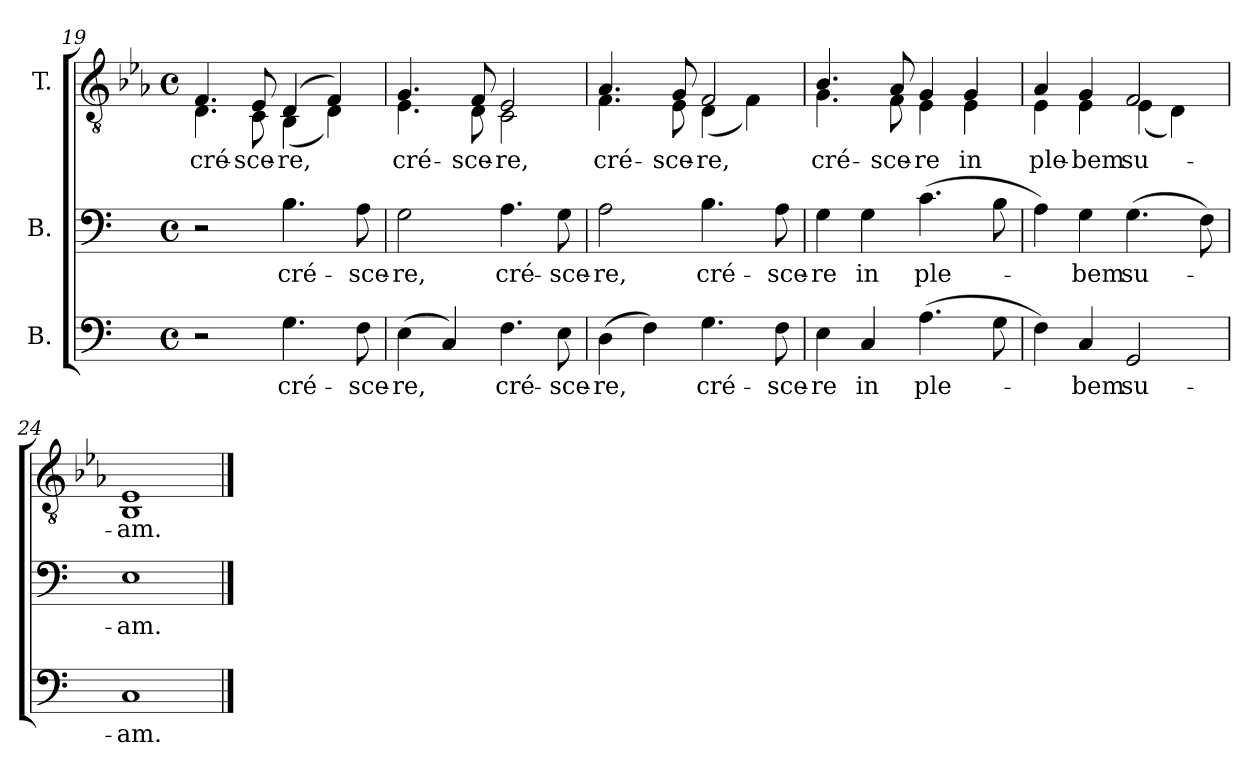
**kern	**text	**kern	**text	**kern	**text
*part3	*part3	*part2	*part2	*part1	*part1
*staff3	*staff3	*staff2	*staff2	*staff1	*staff1
*I"B.	*	*I"B.	*	*I"T.	*
!!LO:LB:g=z
*clefF4	*	*clefF4	*	*clefGv2	*
*	*	*	*	*ITrd2c3	*
*k[]	*	*k[]	*	*k[]	*
*C:	*	*C:	*	*C:	*
*M4/4	*	*M4/4	*	*M4/4	*
*met(c)	*	*met(c)	*	*met(c)	*
=19	=19	=19	=19	=19	=19
!	!	!	!	!	!LO:LY:b:color=#000000
*	*	*	*	*^	*
2r	.	2r	.	4.Di/	4.BBi\	cré-
!	!	!	!	!	!	!LO:LY:b:color=#000000
.	.	.	.	8Ci/	8AAi\	-sce-
!	!LO:LY:b:color=#000000	!	!	!	!	!
!	!	!	!LO:LY:b:color=#000000	!	!	!
!	!	!	!	!	!	!LO:LY:b:color=#000000
4.Gi\	cré-	4.Bi\	cré-	(4BBi/	(4GGi\	-re,
.	.	.	.	4Di/)	4BBi\)	.
!	!LO:LY:b:color=#000000	!	!	!	!	!
!	!	!	!LO:LY:b:color=#000000	!	!	!
8Fi\	-sce-	8Ai\	-sce-	.	.	.
=20	=20	=20	=20	=20	=20	=20
!	!LO:LY:b:color=#000000	!	!	!	!	!
!	!	!	!LO:LY:b:color=#000000	!	!	!
!	!	!	!	!	!	!LO:LY:b:color=#000000
(4Ei\	-re,	2Gi\	-re,	4.Ei/	4.Ci\	cré-
4Ci/)	.	.	.	.	.	.
!	!	!	!	!	!	!LO:LY:b:color=#000000
.	.	.	.	8Di/	8BBi\	-sce-
!	!LO:LY:b:color=#000000	!	!	!	!	!
!	!	!	!LO:LY:b:color=#000000	!	!	!
!	!	!	!	!	!	!LO:LY:b:color=#000000
4.Fi\	cré-	4.Ai\	cré-	2Ci/	2AAi\	-re,
!	!LO:LY:b:color=#000000	!	!	!	!	!
!	!	!	!LO:LY:b:color=#000000	!	!	!
8Ei\	-sce-	8Gi\	-sce-	.	.	.
=21	=21	=21	=21	=21	=21	=21
!	!LO:LY:b:color=#000000	!	!	!	!	!
!	!	!	!LO:LY:b:color=#000000	!	!	!
!	!	!	!	!	!	!LO:LY:b:color=#000000
(4Di\	-re,	2Ai\	-re,	4.Fi/	4.Di\	cré-
4Fi\)	.	.	.	.	.	.
!	!	!	!	!	!	!LO:LY:b:color=#000000
.	.	.	.	8Ei/	8Ci\	-sce-
!	!LO:LY:b:color=#000000	!	!	!	!	!
!	!	!	!LO:LY:b:color=#000000	!	!	!
!	!	!	!	!	!	!LO:LY:b:color=#000000
4.Gi\	cré-	4.Bi\	cré-	2Di/	(4BBi\	-re,
.	.	.	.	.	4Di\)	.
!	!LO:LY:b:color=#000000	!	!	!	!	!
!	!	!	!LO:LY:b:color=#000000	!	!	!
8Fi\	-sce-	8Ai\	-sce-	.	.	.
=22	=22	=22	=22	=22	=22	=22
!	!LO:LY:b:color=#000000	!	!	!	!	!
!	!	!	!LO:LY:b:color=#000000	!	!	!
!	!	!	!	!	!	!LO:LY:b:color=#000000
4Ei\	-re	4Gi\	-re	4.Gi/	4.Ei\	cré-
!	!LO:LY:b:color=#000000	!	!	!	!	!
!	!	!	!LO:LY:b:color=#000000	!	!	!
4Ci/	in	4Gi\	in	.	.	.
!	!	!	!	!	!	!LO:LY:b:color=#000000
.	.	.	.	8Fi/	8Di\	-sce-
!	!LO:LY:b:color=#000000	!	!	!	!	!
!	!	!	!LO:LY:b:color=#000000	!	!	!
!	!	!	!	!	!	!LO:LY:b:color=#000000
(4.Ai\	ple-	(4.ci\	ple-	4Ei/	4Ci\	-re
!	!	!	!	!	!	!LO:LY:b:color=#000000
.	.	.	.	4Ei/	4Ci\	in
8Gi\	.	8Bi\	.	.	.	.
=23	=23	=23	=23	=23	=23	=23
!	!	!	!	!	!	!LO:LY:b:color=#000000
4Fi\)	.	4Ai\)	.	4Fi/	4Ci\	ple-
!	!LO:LY:b:color=#000000	!	!	!	!	!
!	!	!	!LO:LY:b:color=#000000	!	!	!
!	!	!	!	!	!	!LO:LY:b:color=#000000
4Ci/	-bem	4Gi\	-bem	4Ei/	4Ci\	-bem
!	!LO:LY:b:color=#000000	!	!	!	!	!
!	!	!	!LO:LY:b:color=#000000	!	!	!
!	!	!	!	!	!	!LO:LY:b:color=#000000
2GGi/	su-	(4.Gi\	su-	2Di/	(4Ci\	su-
.	.	.	.	.	4BBi\)	.
.	.	8Fi\)	.	.	.	.
=24	=24	=24	=24	=24	=24	=24
!	!LO:LY:b:color=#000000	!	!	!	!	!
!	!	!	!LO:LY:b:color=#000000	!	!	!
!	!	!	!	!	!	!LO:LY:b:color=#000000
1Ci	-am.	1Ei	-am.	1Ci	1GGi	-am.
*	*	*	*	*v	*v	*
==	==	==	==	==	==
*-	*-	*-	*-	*-	*-
